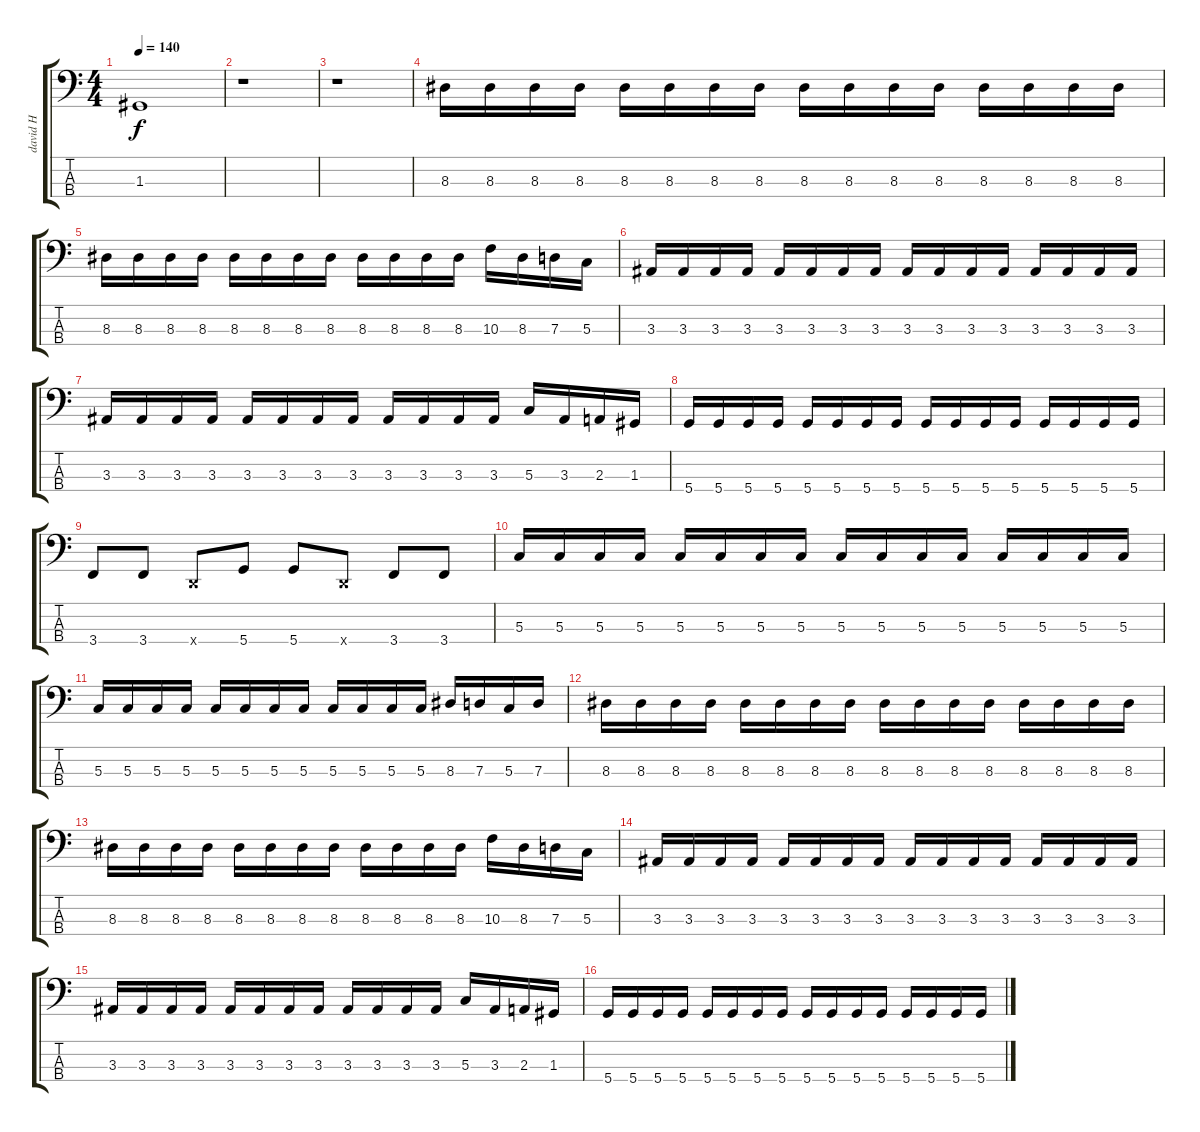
\track ("david H" "david H") {instrument electricbassfinger}
\staff {score tabs}
\tuning (F2 C2 G1 D1) {hide}
\ts (4 4)
\tempo 140
\clef f4
\ks c
1.3{t}.1{dy f} |
r.1 |
r.1 |
8.3.16 8.3.16 8.3.16 8.3.16 8.3.16 8.3.16 8.3.16 8.3.16 8.3.16 8.3.16 8.3.16 8.3.16 8.3.16 8.3.16 8.3.16 8.3.16 |
8.3.16 8.3.16 8.3.16 8.3.16 8.3.16 8.3.16 8.3.16 8.3.16 8.3.16 8.3.16 8.3.16 8.3.16 10.3.16 8.3.16 7.3.16 5.3.16 |
3.3.16 3.3.16 3.3.16 3.3.16 3.3.16 3.3.16 3.3.16 3.3.16 3.3.16 3.3.16 3.3.16 3.3.16 3.3.16 3.3.16 3.3.16 3.3.16 |
3.3.16 3.3.16 3.3.16 3.3.16 3.3.16 3.3.16 3.3.16 3.3.16 3.3.16 3.3.16 3.3.16 3.3.16 5.3.16 3.3.16 2.3.16 1.3.16 |
5.4.16 5.4.16 5.4.16 5.4.16 5.4.16 5.4.16 5.4.16 5.4.16 5.4.16 5.4.16 5.4.16 5.4.16 5.4.16 5.4.16 5.4.16 5.4.16 |
3.4.8 3.4.8 0.4{x}.8 5.4.8 5.4.8 0.4{x}.8 3.4.8 3.4.8 |
5.3.16 5.3.16 5.3.16 5.3.16 5.3.16 5.3.16 5.3.16 5.3.16 5.3.16 5.3.16 5.3.16 5.3.16 5.3.16 5.3.16 5.3.16 5.3.16 |
5.3.16 5.3.16 5.3.16 5.3.16 5.3.16 5.3.16 5.3.16 5.3.16 5.3.16 5.3.16 5.3.16 5.3.16 8.3.16 7.3.16 5.3.16 7.3.16 |
8.3.16 8.3.16 8.3.16 8.3.16 8.3.16 8.3.16 8.3.16 8.3.16 8.3.16 8.3.16 8.3.16 8.3.16 8.3.16 8.3.16 8.3.16 8.3.16 |
8.3.16 8.3.16 8.3.16 8.3.16 8.3.16 8.3.16 8.3.16 8.3.16 8.3.16 8.3.16 8.3.16 8.3.16 10.3.16 8.3.16 7.3.16 5.3.16 |
3.3.16 3.3.16 3.3.16 3.3.16 3.3.16 3.3.16 3.3.16 3.3.16 3.3.16 3.3.16 3.3.16 3.3.16 3.3.16 3.3.16 3.3.16 3.3.16 |
3.3.16 3.3.16 3.3.16 3.3.16 3.3.16 3.3.16 3.3.16 3.3.16 3.3.16 3.3.16 3.3.16 3.3.16 5.3.16 3.3.16 2.3.16 1.3.16 |
5.4.16 5.4.16 5.4.16 5.4.16 5.4.16 5.4.16 5.4.16 5.4.16 5.4.16 5.4.16 5.4.16 5.4.16 5.4.16 5.4.16 5.4.16 5.4.16
